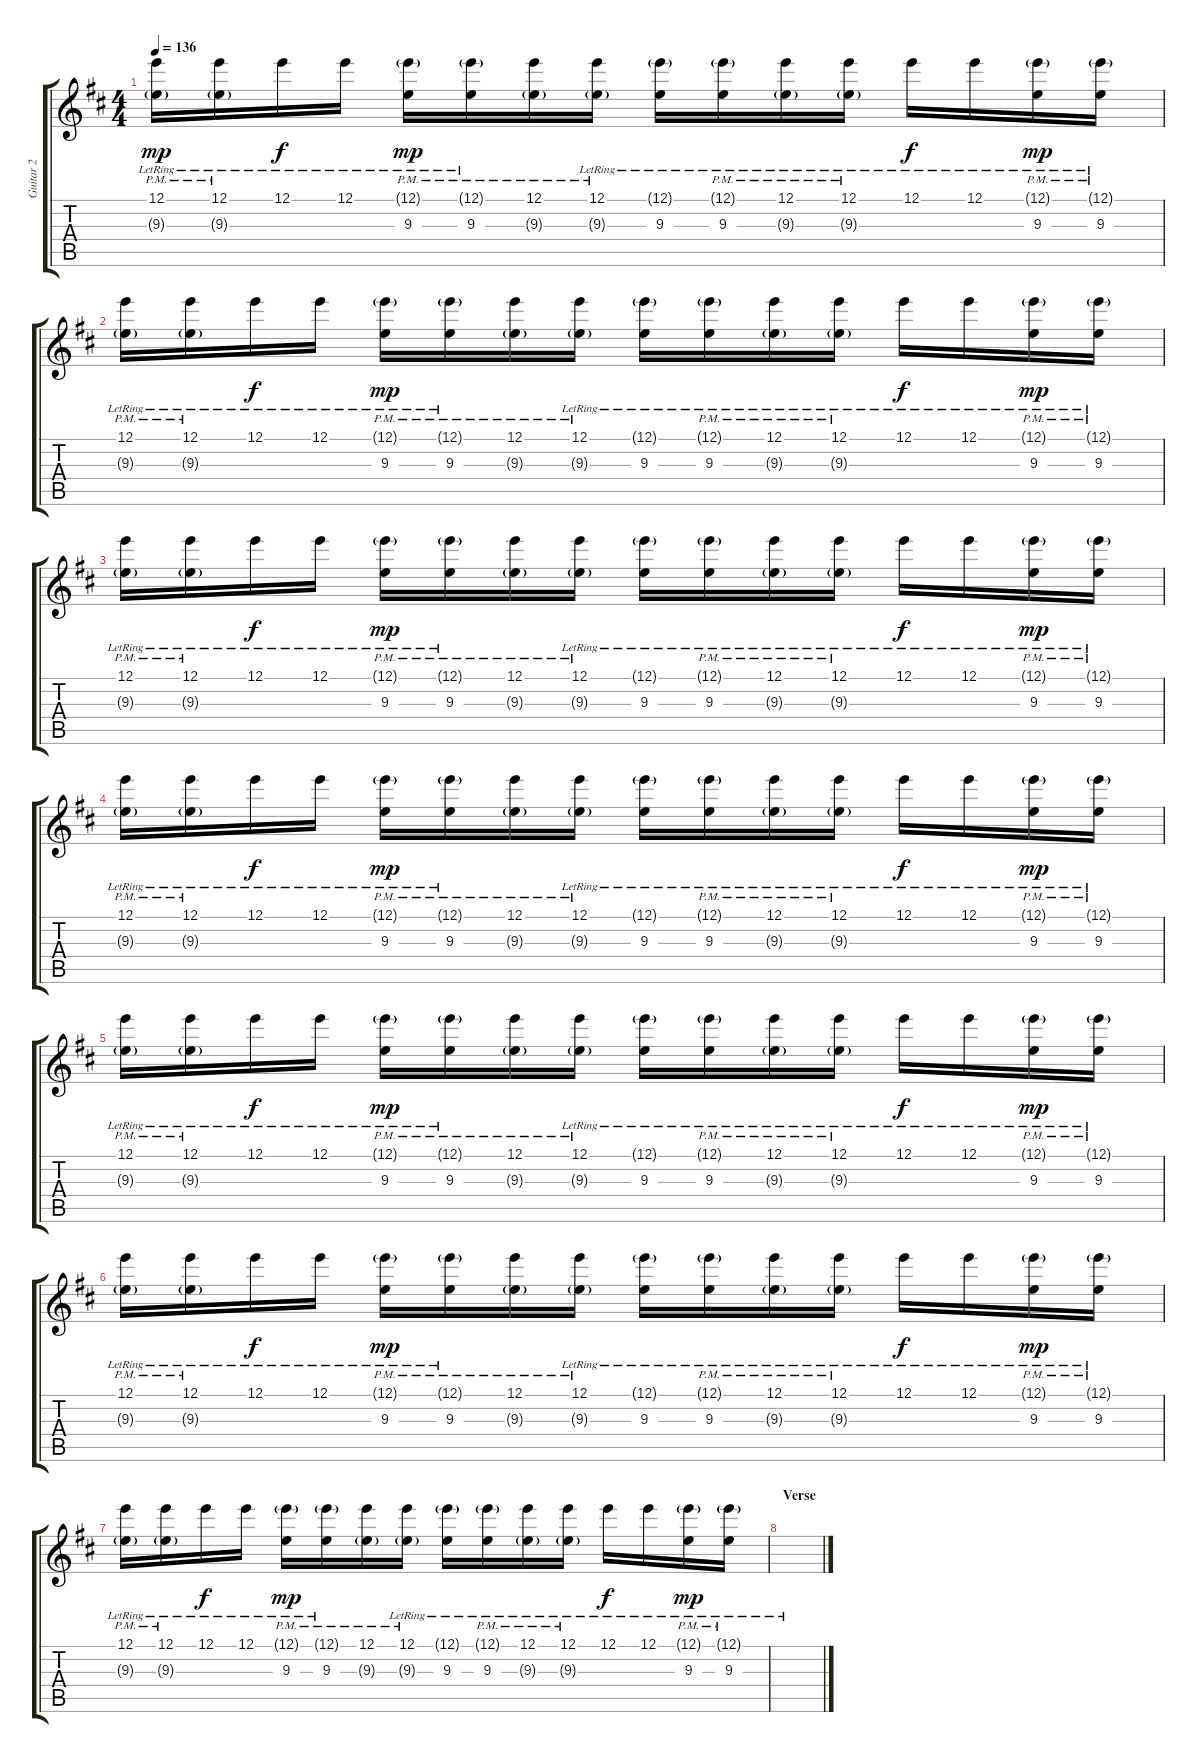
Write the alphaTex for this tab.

\track ("Guitar 2" "Guitar 2") {instrument overdrivenguitar}
\staff {score tabs}
\tuning (E4 B3 G3 D3 A2 E2) {hide}
\ts (4 4)
\tempo 136
\clef g2
\ks d
(12.1{lr} 9.3{g pm}).16{dy mp} (12.1{lr} 9.3{g pm}).16 12.1{lr}.16{dy f} 12.1{lr}.16 (12.1{g pm} 9.3{lr}).16{dy mp} (12.1{g pm} 9.3{lr}).16 (12.1{pm} 9.3{g pm}).16 (12.1{lr} 9.3{g pm}).16 (12.1{g lr} 9.3{lr}).16 (12.1{g pm} 9.3{lr}).16 (12.1{lr} 9.3{g pm}).16 (12.1{lr} 9.3{g pm}).16 12.1{lr}.16{dy f} 12.1{lr}.16 (12.1{g pm} 9.3{lr}).16{dy mp} (12.1{g pm} 9.3{lr}).16 |
(12.1{lr} 9.3{g pm}).16 (12.1{lr} 9.3{g pm}).16 12.1{lr}.16{dy f} 12.1{lr}.16 (12.1{g pm} 9.3{lr}).16{dy mp} (12.1{g pm} 9.3{lr}).16 (12.1{pm} 9.3{g pm}).16 (12.1{lr} 9.3{g pm}).16 (12.1{g lr} 9.3{lr}).16 (12.1{g pm} 9.3{lr}).16 (12.1{lr} 9.3{g pm}).16 (12.1{lr} 9.3{g pm}).16 12.1{lr}.16{dy f} 12.1{lr}.16 (12.1{g pm} 9.3{lr}).16{dy mp} (12.1{g pm} 9.3{lr}).16 |
(12.1{lr} 9.3{g pm}).16 (12.1{lr} 9.3{g pm}).16 12.1{lr}.16{dy f} 12.1{lr}.16 (12.1{g pm} 9.3{lr}).16{dy mp} (12.1{g pm} 9.3{lr}).16 (12.1{pm} 9.3{g pm}).16 (12.1{lr} 9.3{g pm}).16 (12.1{g lr} 9.3{lr}).16 (12.1{g pm} 9.3{lr}).16 (12.1{lr} 9.3{g pm}).16 (12.1{lr} 9.3{g pm}).16 12.1{lr}.16{dy f} 12.1{lr}.16 (12.1{g pm} 9.3{lr}).16{dy mp} (12.1{g pm} 9.3{lr}).16 |
(12.1{lr} 9.3{g pm}).16 (12.1{lr} 9.3{g pm}).16 12.1{lr}.16{dy f} 12.1{lr}.16 (12.1{g pm} 9.3{lr}).16{dy mp} (12.1{g pm} 9.3{lr}).16 (12.1{pm} 9.3{g pm}).16 (12.1{lr} 9.3{g pm}).16 (12.1{g lr} 9.3{lr}).16 (12.1{g pm} 9.3{lr}).16 (12.1{lr} 9.3{g pm}).16 (12.1{lr} 9.3{g pm}).16 12.1{lr}.16{dy f} 12.1{lr}.16 (12.1{g pm} 9.3{lr}).16{dy mp} (12.1{g pm} 9.3{lr}).16 |
(12.1{lr} 9.3{g pm}).16 (12.1{lr} 9.3{g pm}).16 12.1{lr}.16{dy f} 12.1{lr}.16 (12.1{g pm} 9.3{lr}).16{dy mp} (12.1{g pm} 9.3{lr}).16 (12.1{pm} 9.3{g pm}).16 (12.1{lr} 9.3{g pm}).16 (12.1{g lr} 9.3{lr}).16 (12.1{g pm} 9.3{lr}).16 (12.1{lr} 9.3{g pm}).16 (12.1{lr} 9.3{g pm}).16 12.1{lr}.16{dy f} 12.1{lr}.16 (12.1{g pm} 9.3{lr}).16{dy mp} (12.1{g pm} 9.3{lr}).16 |
(12.1{lr} 9.3{g pm}).16 (12.1{lr} 9.3{g pm}).16 12.1{lr}.16{dy f} 12.1{lr}.16 (12.1{g pm} 9.3{lr}).16{dy mp} (12.1{g pm} 9.3{lr}).16 (12.1{pm} 9.3{g pm}).16 (12.1{lr} 9.3{g pm}).16 (12.1{g lr} 9.3{lr}).16 (12.1{g pm} 9.3{lr}).16 (12.1{lr} 9.3{g pm}).16 (12.1{lr} 9.3{g pm}).16 12.1{lr}.16{dy f} 12.1{lr}.16 (12.1{g pm} 9.3{lr}).16{dy mp} (12.1{g pm} 9.3{lr}).16 |
(12.1{lr} 9.3{g pm}).16 (12.1{lr} 9.3{g pm}).16 12.1{lr}.16{dy f} 12.1{lr}.16 (12.1{g pm} 9.3{lr}).16{dy mp} (12.1{g pm} 9.3{lr}).16 (12.1{pm} 9.3{g pm}).16 (12.1{lr} 9.3{g pm}).16 (12.1{g lr} 9.3{lr}).16 (12.1{g pm} 9.3{lr}).16 (12.1{lr} 9.3{g pm}).16 (12.1{lr} 9.3{g pm}).16 12.1{lr}.16{dy f} 12.1{lr}.16 (12.1{g pm} 9.3{lr}).16{dy mp} (12.1{g pm} 9.3{lr}).16 |
\section ("" "Verse")
